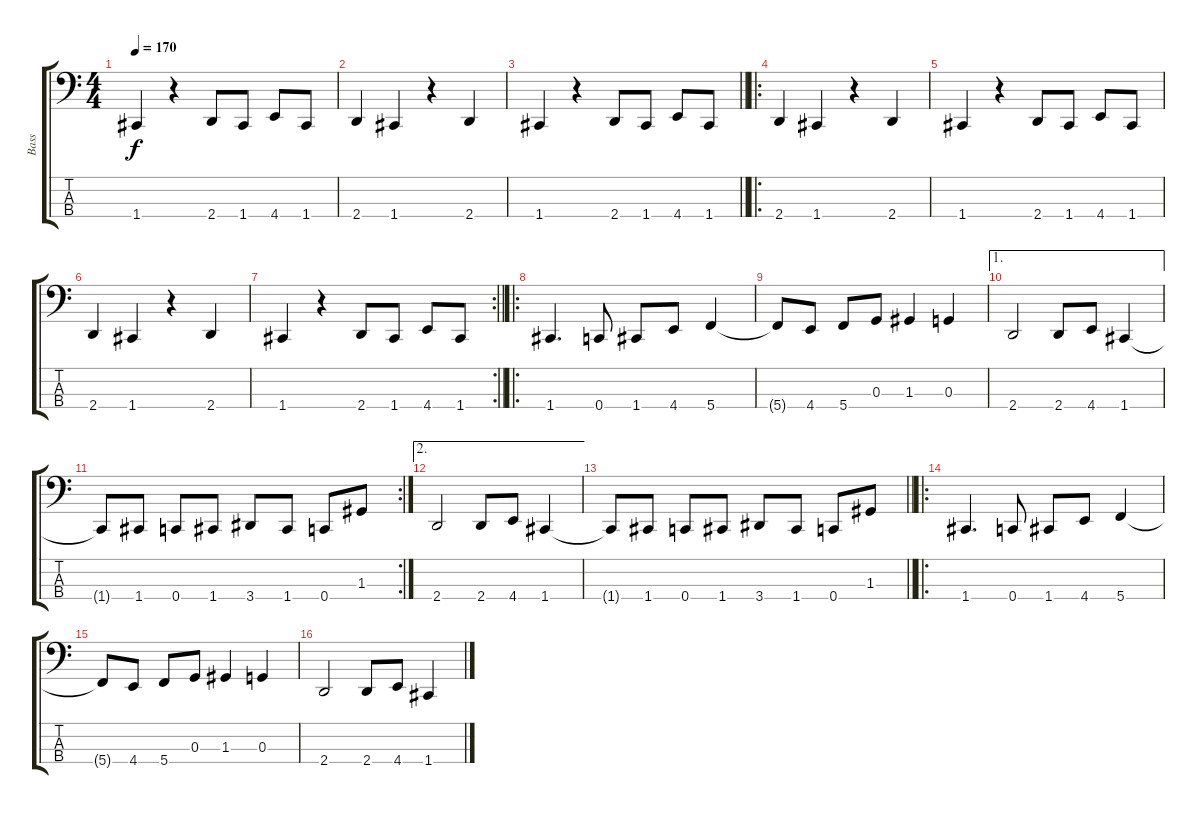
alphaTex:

\track ("Bass" "Bass") {instrument electricbassfinger}
\staff {score tabs}
\tuning (F2 C2 G1 C1) {hide}
\ts (4 4)
\tempo 170
\clef f4
\ks c
1.4.4{dy f} r.4 2.4.8 1.4.8 4.4.8 1.4.8 |
2.4.4 1.4.4 r.4 2.4.4 |
\barLineRight lightlight
1.4.4 r.4 2.4.8 1.4.8 4.4.8 1.4.8 |
\ro
\section ("" "")
2.4.4 1.4.4 r.4 2.4.4 |
1.4.4 r.4 2.4.8 1.4.8 4.4.8 1.4.8 |
2.4.4 1.4.4 r.4 2.4.4 |
\rc 2
\barLineRight lightlight
1.4.4 r.4 2.4.8 1.4.8 4.4.8 1.4.8 |
\ro
\section ("" "")
1.4.4{d} 0.4.8 1.4.8 4.4.8 5.4.4 |
5.4{t}.8 4.4.8 5.4.8 0.3.8 1.3.4 0.3.4 |
\ae 1
2.4.2 2.4.8 4.4.8 1.4.4 |
\rc 2
1.4{t}.8 1.4.8 0.4.8 1.4.8 3.4.8 1.4.8 0.4.8 1.3.8 |
\ae 2
2.4.2 2.4.8 4.4.8 1.4.4 |
\barLineRight lightlight
1.4{t}.8 1.4.8 0.4.8 1.4.8 3.4.8 1.4.8 0.4.8 1.3.8 |
\ro
\section ("" "")
1.4.4{d} 0.4.8 1.4.8 4.4.8 5.4.4 |
5.4{t}.8 4.4.8 5.4.8 0.3.8 1.3.4 0.3.4 |
2.4.2 2.4.8 4.4.8 1.4.4
